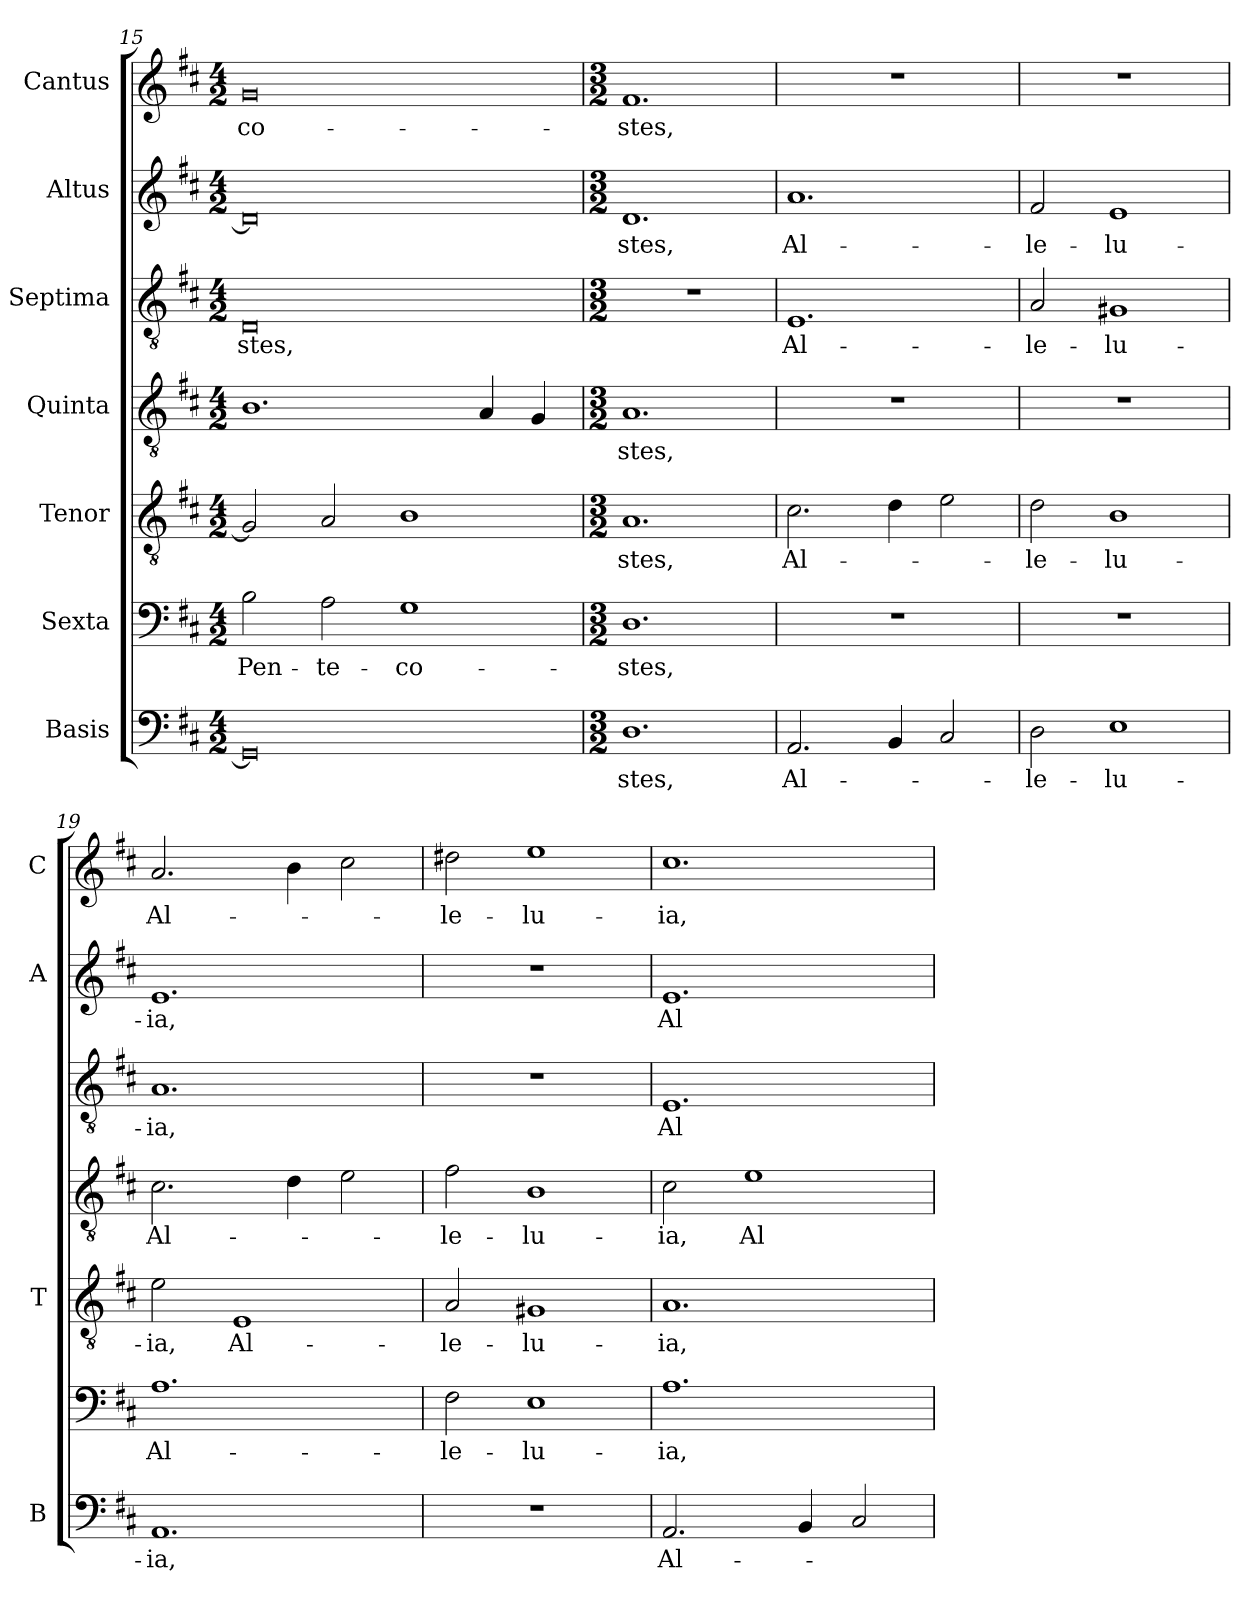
**kern	**text	**kern	**text	**kern	**text	**kern	**text	**kern	**text	**kern	**text	**kern	**text
*part7	*part7	*part6	*part6	*part5	*part5	*part4	*part4	*part3	*part3	*part2	*part2	*part1	*part1
*staff7	*staff7	*staff6	*staff6	*staff5	*staff5	*staff4	*staff4	*staff3	*staff3	*staff2	*staff2	*staff1	*staff1
*I"Basis	*	*I"Sexta	*	*I"Tenor	*	*I"Quinta	*	*I"Septima	*	*I"Altus	*	*I"Cantus	*
*I'B	*	*	*	*I'T	*	*	*	*	*	*I'A	*	*I'C	*
*clefF4	*	*clefF4	*	*clefGv2	*	*clefGv2	*	*clefGv2	*	*clefG2	*	*clefG2	*
*k[f#c#]	*	*k[f#c#]	*	*k[f#c#]	*	*k[f#c#]	*	*k[f#c#]	*	*k[f#c#]	*	*k[f#c#]	*
*D:	*	*D:	*	*D:	*	*D:	*	*D:	*	*D:	*	*D:	*
*M4/2	*	*M4/2	*	*M4/2	*	*M4/2	*	*M4/2	*	*M4/2	*	*M4/2	*
=15	=15	=15	=15	=15	=15	=15	=15	=15	=15	=15	=15	=15	=15
!	!	!	!LO:LY:b	!	!	!	!	!	!LO:LY:b	!	!	!	!LO:LY:b
0GG]	.	2B\	Pen-	2G/]	.	1.B	.	0D	-stes,	0d]	.	0g	-co-
!	!	!	!LO:LY:b	!	!	!	!	!	!	!	!	!	!
.	.	2A\	-te-	2A/	.	.	.	.	.	.	.	.	.
!	!	!	!LO:LY:b	!	!	!	!	!	!	!	!	!	!
.	.	1G	-co-	1B	.	.	.	.	.	.	.	.	.
.	.	.	.	.	.	4A/	.	.	.	.	.	.	.
.	.	.	.	.	.	4G/	.	.	.	.	.	.	.
=16	=16	=16	=16	=16	=16	=16	=16	=16	=16	=16	=16	=16	=16
*M3/2	*	*M3/2	*	*M3/2	*	*M3/2	*	*M3/2	*	*M3/2	*	*M3/2	*
!	!LO:LY:b	!	!LO:LY:b	!	!LO:LY:b	!	!LO:LY:b	!	!	!	!LO:LY:b	!	!LO:LY:b
1.D	-stes,	1.D	-stes,	1.A	-stes,	1.A	-stes,	1.r	.	1.d	-stes,	1.f#	-stes,
=17	=17	=17	=17	=17	=17	=17	=17	=17	=17	=17	=17	=17	=17
!	!LO:LY:b	!	!	!	!LO:LY:b	!	!	!	!LO:LY:b	!	!LO:LY:b	!	!
2.AA/	Al-	1.r	.	2.c#\	Al-	1.r	.	1.E	Al-	1.a	Al-	1.r	.
4BB/	.	.	.	4d\	.	.	.	.	.	.	.	.	.
2C#/	.	.	.	2e\	.	.	.	.	.	.	.	.	.
=18	=18	=18	=18	=18	=18	=18	=18	=18	=18	=18	=18	=18	=18
!	!LO:LY:b	!	!	!	!LO:LY:b	!	!	!	!LO:LY:b	!	!LO:LY:b	!	!
2D\	-le-	1.r	.	2d\	-le-	1.r	.	2A/	-le-	2f#/	-le-	1.r	.
!	!LO:LY:b	!	!	!	!LO:LY:b	!	!	!	!LO:LY:b	!	!LO:LY:b	!	!
1E	-lu-	.	.	1B	-lu-	.	.	1G#X	-lu-	1e	-lu-	.	.
!!LO:PB:g=z
=19	=19	=19	=19	=19	=19	=19	=19	=19	=19	=19	=19	=19	=19
!	!LO:LY:b	!	!LO:LY:b	!	!LO:LY:b	!	!LO:LY:b	!	!LO:LY:b	!	!LO:LY:b	!	!LO:LY:b
1.AA	-ia,	1.A	Al-	2e\	-ia,	2.c#\	Al-	1.A	-ia,	1.e	-ia,	2.a/	Al-
!	!	!	!	!	!LO:LY:b	!	!	!	!	!	!	!	!
.	.	.	.	1E	Al-	.	.	.	.	.	.	.	.
.	.	.	.	.	.	4d\	.	.	.	.	.	4b\	.
.	.	.	.	.	.	2e\	.	.	.	.	.	2cc#\	.
=20	=20	=20	=20	=20	=20	=20	=20	=20	=20	=20	=20	=20	=20
!	!	!	!LO:LY:b	!	!LO:LY:b	!	!LO:LY:b	!	!	!	!	!	!LO:LY:b
1.r	.	2F#\	-le-	2A/	-le-	2f#\	-le-	1.r	.	1.r	.	2dd#X\	-le-
!	!	!	!LO:LY:b	!	!LO:LY:b	!	!LO:LY:b	!	!	!	!	!	!LO:LY:b
.	.	1E	-lu-	1G#X	-lu-	1B	-lu-	.	.	.	.	1ee	-lu-
=21	=21	=21	=21	=21	=21	=21	=21	=21	=21	=21	=21	=21	=21
!	!LO:LY:b	!	!LO:LY:b	!	!LO:LY:b	!	!LO:LY:b	!	!LO:LY:b	!	!LO:LY:b	!	!LO:LY:b
2.AA/	Al-	1.A	-ia,	1.A	-ia,	2c#\	-ia,	1.E	Al-	1.e	Al-	1.cc#	-ia,
!	!	!	!	!	!	!	!LO:LY:b	!	!	!	!	!	!
.	.	.	.	.	.	1e	Al-	.	.	.	.	.	.
4BB/	.	.	.	.	.	.	.	.	.	.	.	.	.
2C#/	.	.	.	.	.	.	.	.	.	.	.	.	.
=	=	=	=	=	=	=	=	=	=	=	=	=	=
*-	*-	*-	*-	*-	*-	*-	*-	*-	*-	*-	*-	*-	*-
